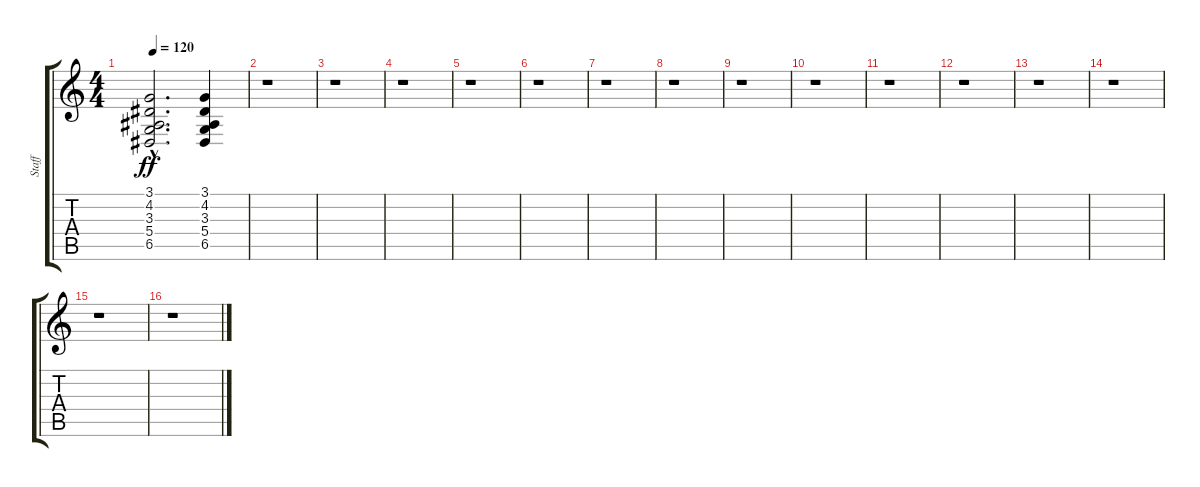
\track ("Staff" "Staff") {instrument stringensemble1}
\staff {score tabs}
\tuning (E4 B3 G3 D3 A2 E2) {hide}
\ts (4 4)
\tempo 120
\clef g2
\ks c
(3.1{hac} 4.2{hac} 3.3{hac} 5.4{hac} 6.5{hac}).2{d dy ff} (3.1 4.2 3.3 5.4 6.5).4 |
r.1 |
r.1 |
r.1 |
r.1 |
r.1 |
r.1 |
r.1 |
r.1 |
r.1 |
r.1 |
r.1 |
r.1 |
r.1 |
r.1 |
r.1
